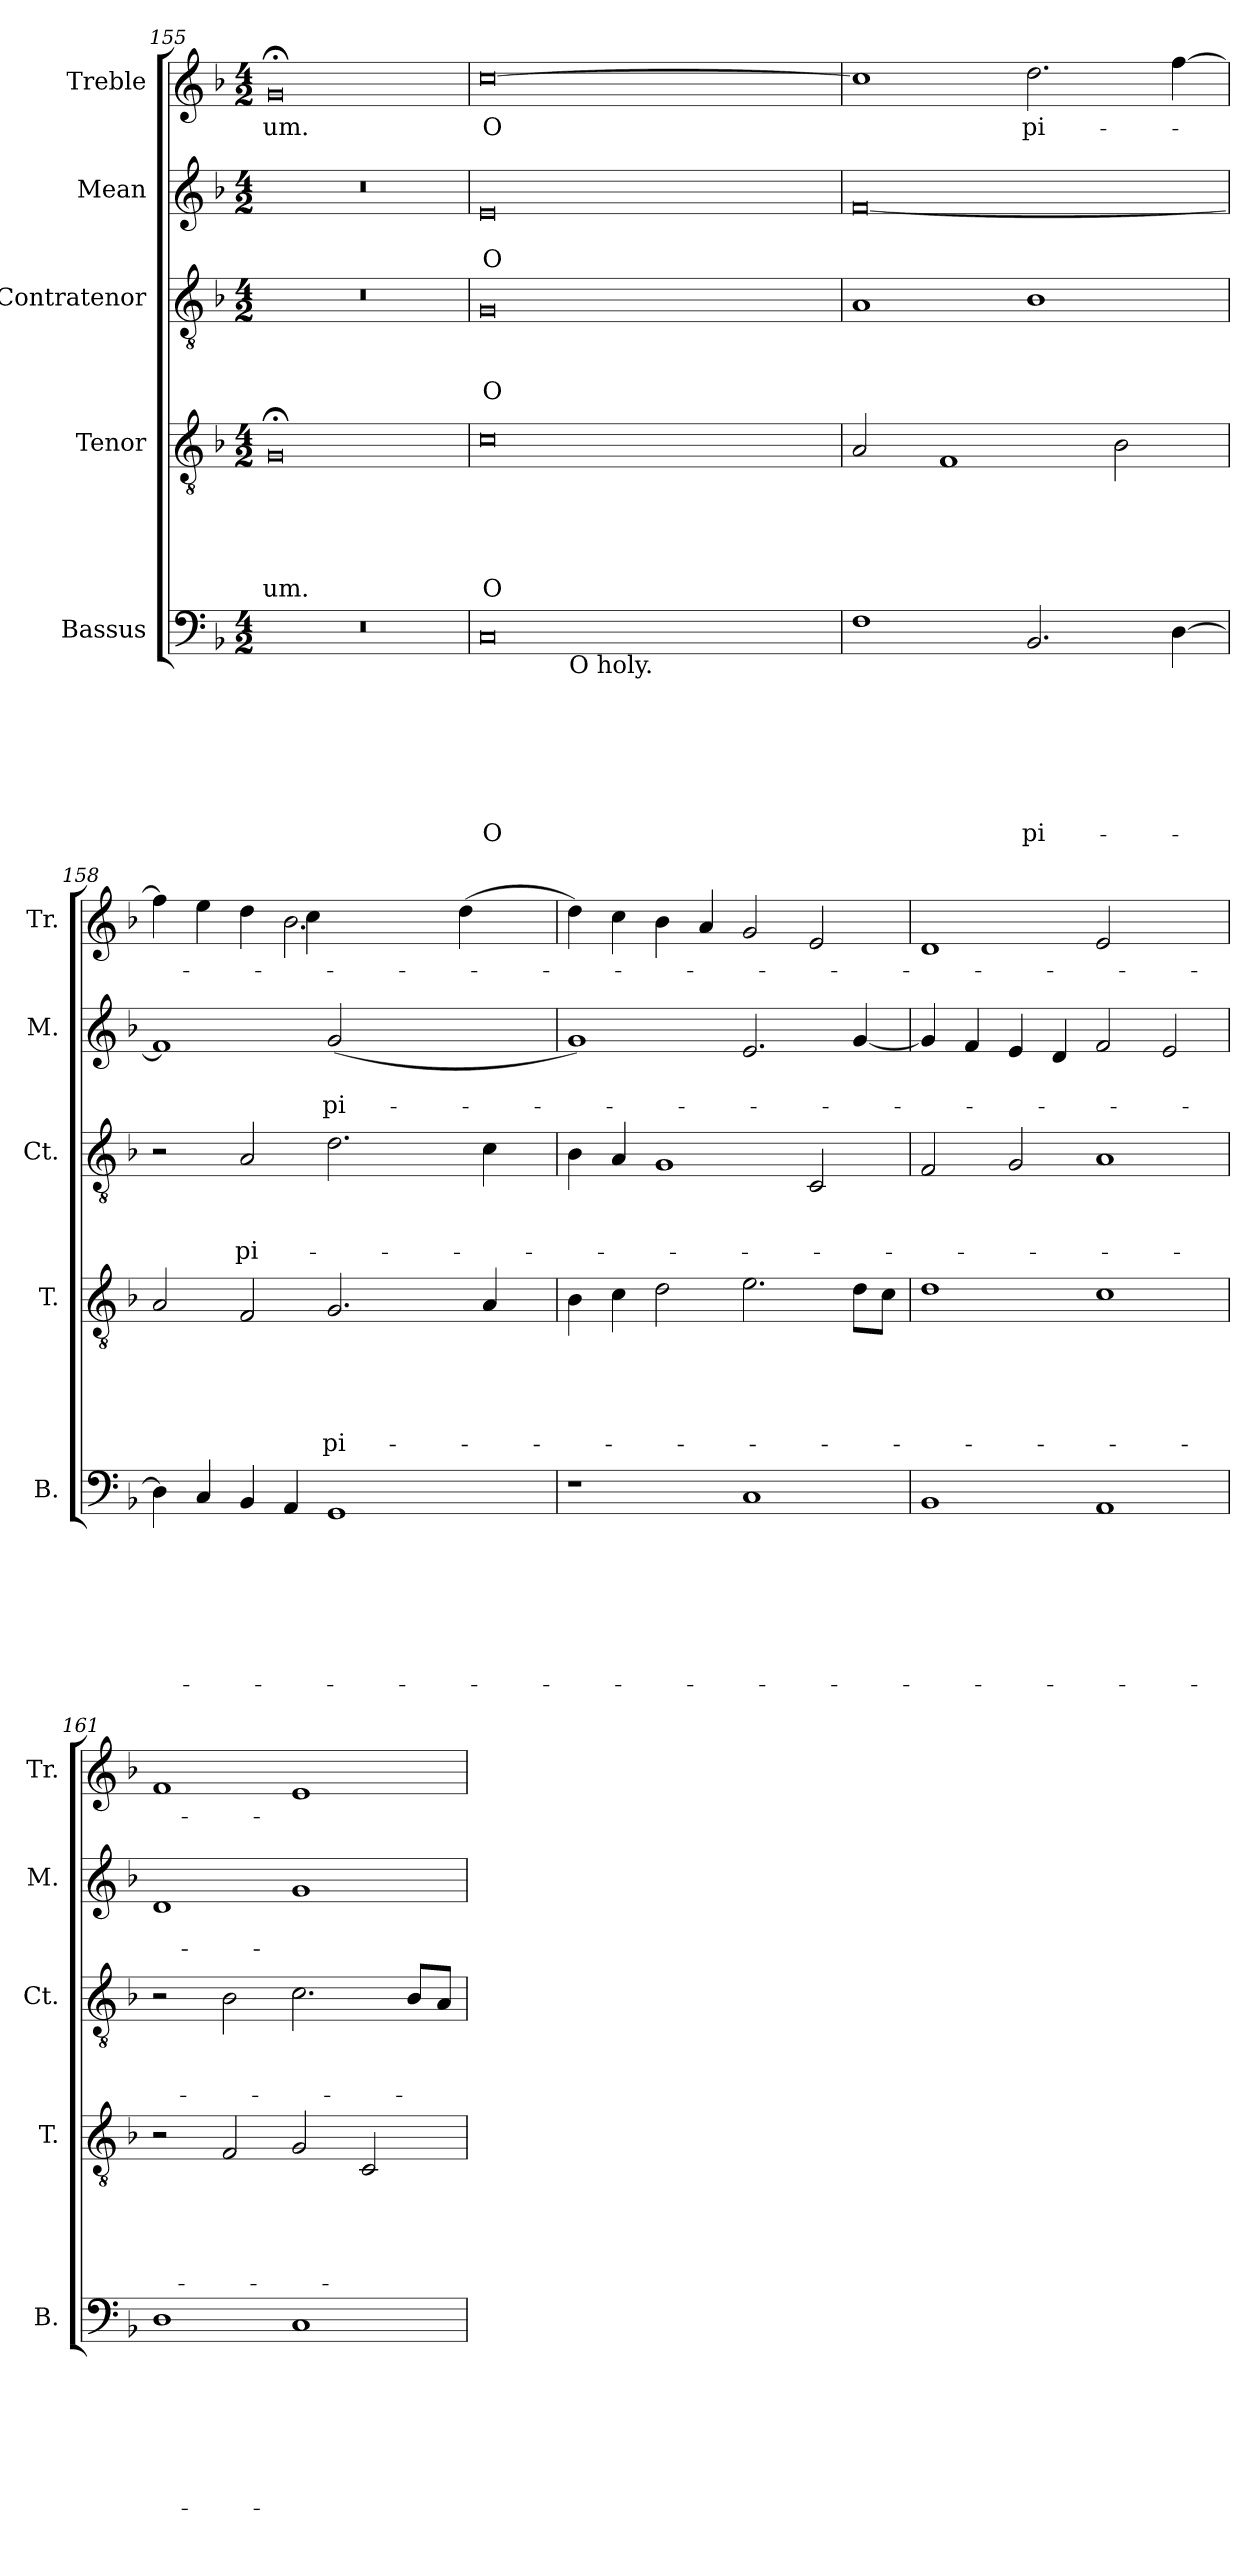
**kern	**text	**text	**text	**text	**text	**text	**text	**kern	**text	**text	**text	**text	**text	**kern	**text	**text	**text	**kern	**text	**text	**kern	**text
*part5	*part5	*part5	*part5	*part5	*part5	*part5	*part5	*part4	*part4	*part4	*part4	*part4	*part4	*part3	*part3	*part3	*part3	*part2	*part2	*part2	*part1	*part1
*staff5	*staff5	*staff5	*staff5	*staff5	*staff5	*staff5	*staff5	*staff4	*staff4	*staff4	*staff4	*staff4	*staff4	*staff3	*staff3	*staff3	*staff3	*staff2	*staff2	*staff2	*staff1	*staff1
*I"Bassus	*	*	*	*	*	*	*	*I"Tenor	*	*	*	*	*	*I"Contratenor	*	*	*	*I"Mean	*	*	*I"Treble	*
*I'B.	*	*	*	*	*	*	*	*I'T.	*	*	*	*	*	*I'Ct.	*	*	*	*I'M.	*	*	*I'Tr.	*
*clefF4	*	*	*	*	*	*	*	*clefGv2	*	*	*	*	*	*clefGv2	*	*	*	*clefG2	*	*	*clefG2	*
*k[b-]	*	*	*	*	*	*	*	*k[b-]	*	*	*	*	*	*k[b-]	*	*	*	*k[b-]	*	*	*k[b-]	*
*F:	*	*	*	*	*	*	*	*F:	*	*	*	*	*	*F:	*	*	*	*F:	*	*	*F:	*
*M4/2	*	*	*	*	*	*	*	*M4/2	*	*	*	*	*	*M4/2	*	*	*	*M4/2	*	*	*M4/2	*
=155	=155	=155	=155	=155	=155	=155	=155	=155	=155	=155	=155	=155	=155	=155	=155	=155	=155	=155	=155	=155	=155	=155
!	!	!	!	!	!	!	!	!	!	!	!	!	!LO:LY:b	!	!	!	!	!	!	!	!	!LO:LY:b
0r	.	.	.	.	.	.	.	0G;	.	.	.	.	-um.	0r	.	.	.	0r	.	.	0g;	-um.
!!LO:PB:g=z
=156	=156	=156	=156	=156	=156	=156	=156	=156	=156	=156	=156	=156	=156	=156	=156	=156	=156	=156	=156	=156	=156	=156
!	!	!	!	!	!	!	!LO:LY:b	!	!	!	!	!	!LO:LY:b	!	!	!	!LO:LY:b	!	!	!LO:LY:b	!	!LO:LY:b
*^	*	*	*	*	*	*	*	*	*	*	*	*	*	*	*	*	*	*	*	*	*	*
0C	4ryy	.	.	.	.	.	.	O	0c	.	.	.	.	O	0G	.	.	O	0e	.	O	[>0cc	O
.	16.ryy	.	.	.	.	.	.	.	.	.	.	.	.	.	.	.	.	.	.	.	.	.	.
!	!LO:TX:b:t=O holy.	!	!	!	!	!	!	!	!	!	!	!	!	!	!	!	!	!	!	!	!	!	!
.	1ryy	.	.	.	.	.	.	.	.	.	.	.	.	.	.	.	.	.	.	.	.	.	.
.	2ryy	.	.	.	.	.	.	.	.	.	.	.	.	.	.	.	.	.	.	.	.	.	.
.	8ryy	.	.	.	.	.	.	.	.	.	.	.	.	.	.	.	.	.	.	.	.	.	.
.	32ryy	.	.	.	.	.	.	.	.	.	.	.	.	.	.	.	.	.	.	.	.	.	.
*v	*v	*	*	*	*	*	*	*	*	*	*	*	*	*	*	*	*	*	*	*	*	*	*
=157	=157	=157	=157	=157	=157	=157	=157	=157	=157	=157	=157	=157	=157	=157	=157	=157	=157	=157	=157	=157	=157	=157
1F	.	.	.	.	.	.	.	2A/	.	.	.	.	.	1A	.	.	.	[<0f	.	.	1cc]	.
.	.	.	.	.	.	.	.	1F	.	.	.	.	.	.	.	.	.	.	.	.	.	.
!	!	!	!	!	!	!	!LO:LY:b	!	!	!	!	!	!	!	!	!	!	!	!	!	!	!LO:LY:b
2.BB-/	.	.	.	.	.	.	pi-	.	.	.	.	.	.	1B-	.	.	.	.	.	.	2.dd\	pi-
.	.	.	.	.	.	.	.	2B-\	.	.	.	.	.	.	.	.	.	.	.	.	.	.
[>4D\	.	.	.	.	.	.	.	.	.	.	.	.	.	.	.	.	.	.	.	.	[>4ff\	.
=158	=158	=158	=158	=158	=158	=158	=158	=158	=158	=158	=158	=158	=158	=158	=158	=158	=158	=158	=158	=158	=158	=158
*	*	*	*	*	*	*	*	*	*	*	*	*	*	*	*	*	*	*	*	*	*^	*
*	*	*	*	*	*	*	*	*	*	*	*	*	*	*	*	*	*	*	*	*	*	*^	*
4D\]	.	.	.	.	.	.	.	2A/	.	.	.	.	.	2r	.	.	.	1f]	.	.	4ff\]	2.ryy	1ryy	.
4C/	.	.	.	.	.	.	.	.	.	.	.	.	.	.	.	.	.	.	.	.	4ee\	.	.	.
!	!	!	!	!	!	!	!	!	!	!	!	!	!	!	!	!	!LO:LY:b	!	!	!	!	!	!	!
4BB-/	.	.	.	.	.	.	.	2F/	.	.	.	.	.	2A/	.	.	pi-	.	.	.	4dd\	.	.	.
4AA/	.	.	.	.	.	.	.	.	.	.	.	.	.	.	.	.	.	.	.	.	2.b-\	4cc\	.	.
!	!	!	!	!	!	!	!	!	!	!	!	!	!LO:LY:b	!	!	!	!	!	!	!LO:LY:b	!	!	!	!
1GG	.	.	.	.	.	.	.	2.G/	.	.	.	.	pi-	2.d\	.	.	.	(<2g/	.	pi-	.	16.ryy	2ryy	.
.	.	.	.	.	.	.	.	.	.	.	.	.	.	.	.	.	.	.	.	.	.	2ryy	.	.
.	.	.	.	.	.	.	.	.	.	.	.	.	.	.	.	.	.	2ryy	.	.	16.ryy	.	8ryy	.
.	.	.	.	.	.	.	.	.	.	.	.	.	.	.	.	.	.	.	.	.	4ryy	4ryy	.	.
.	.	.	.	.	.	.	.	.	.	.	.	.	.	.	.	.	.	.	.	.	.	.	32ryy	.
.	.	.	.	.	.	.	.	.	.	.	.	.	.	.	.	.	.	.	.	.	.	.	(>4dd\	.
.	.	.	.	.	.	.	.	4A/	.	.	.	.	.	4c\	.	.	.	.	.	.	.	.	.	.
.	.	.	.	.	.	.	.	.	.	.	.	.	.	.	.	.	.	.	.	.	8ryy	8ryy	.	.
.	.	.	.	.	.	.	.	.	.	.	.	.	.	.	.	.	.	.	.	.	.	.	16.ryy	.
.	.	.	.	.	.	.	.	.	.	.	.	.	.	.	.	.	.	.	.	.	32ryy	32ryy	.	.
*	*	*	*	*	*	*	*	*	*	*	*	*	*	*	*	*	*	*	*	*	*v	*v	*v	*
=159	=159	=159	=159	=159	=159	=159	=159	=159	=159	=159	=159	=159	=159	=159	=159	=159	=159	=159	=159	=159	=159	=159
1r	.	.	.	.	.	.	.	4B-\	.	.	.	.	.	4B-\	.	.	.	1g)	.	.	4dd\)	.
.	.	.	.	.	.	.	.	4c\	.	.	.	.	.	4A/	.	.	.	.	.	.	4cc\	.
.	.	.	.	.	.	.	.	2d\	.	.	.	.	.	1G	.	.	.	.	.	.	4b-\	.
.	.	.	.	.	.	.	.	.	.	.	.	.	.	.	.	.	.	.	.	.	4a/	.
1C	.	.	.	.	.	.	.	2.e\	.	.	.	.	.	.	.	.	.	2.e/	.	.	2g/	.
.	.	.	.	.	.	.	.	.	.	.	.	.	.	2C/	.	.	.	.	.	.	2e/	.
.	.	.	.	.	.	.	.	8d\L	.	.	.	.	.	.	.	.	.	[<4g/	.	.	.	.
.	.	.	.	.	.	.	.	8c\J	.	.	.	.	.	.	.	.	.	.	.	.	.	.
=160	=160	=160	=160	=160	=160	=160	=160	=160	=160	=160	=160	=160	=160	=160	=160	=160	=160	=160	=160	=160	=160	=160
1BB-	.	.	.	.	.	.	.	1d	.	.	.	.	.	2F/	.	.	.	4g/]	.	.	1d	.
.	.	.	.	.	.	.	.	.	.	.	.	.	.	.	.	.	.	4f/	.	.	.	.
.	.	.	.	.	.	.	.	.	.	.	.	.	.	2G/	.	.	.	4e/	.	.	.	.
.	.	.	.	.	.	.	.	.	.	.	.	.	.	.	.	.	.	4d/	.	.	.	.
1AA	.	.	.	.	.	.	.	1c	.	.	.	.	.	1A	.	.	.	2f/	.	.	2e/	.
.	.	.	.	.	.	.	.	.	.	.	.	.	.	.	.	.	.	2e/	.	.	2ryy	.
!!LO:LB:g=z
=161	=161	=161	=161	=161	=161	=161	=161	=161	=161	=161	=161	=161	=161	=161	=161	=161	=161	=161	=161	=161	=161	=161
1D	.	.	.	.	.	.	.	2r	.	.	.	.	.	2r	.	.	.	1d	.	.	1f	.
.	.	.	.	.	.	.	.	2F/	.	.	.	.	.	2B-\	.	.	.	.	.	.	.	.
1C	.	.	.	.	.	.	.	2G/	.	.	.	.	.	2.c\	.	.	.	1g	.	.	1e	.
.	.	.	.	.	.	.	.	2C/	.	.	.	.	.	.	.	.	.	.	.	.	.	.
.	.	.	.	.	.	.	.	.	.	.	.	.	.	8B-/L	.	.	.	.	.	.	.	.
.	.	.	.	.	.	.	.	.	.	.	.	.	.	8A/J	.	.	.	.	.	.	.	.
=	=	=	=	=	=	=	=	=	=	=	=	=	=	=	=	=	=	=	=	=	=	=
*-	*-	*-	*-	*-	*-	*-	*-	*-	*-	*-	*-	*-	*-	*-	*-	*-	*-	*-	*-	*-	*-	*-
